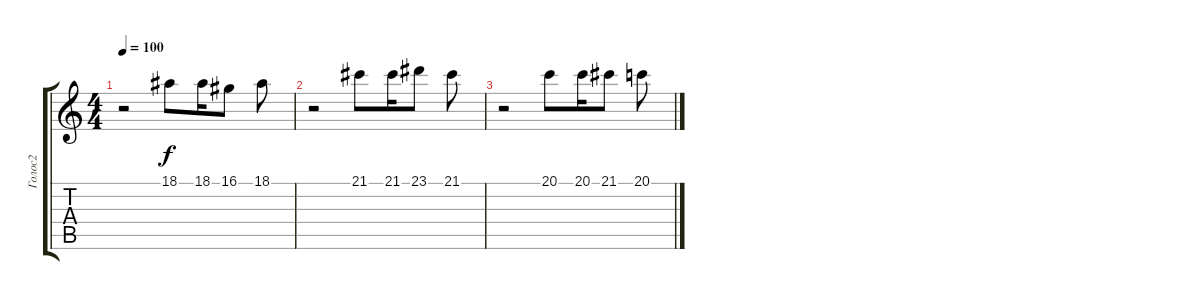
\track ("Голос2" "Голос2") {instrument tremolostrings}
\staff {score tabs}
\tuning (E4 B3 G3 D3 A2 E2) {hide}
\ts (4 4)
\tempo 100
\clef g2
\ks c
r.2{dy f} 18.1.8 18.1.16 16.1.8 18.1.8 |
r.2 21.1.8 21.1.16 23.1.8 21.1.8 |
r.2 20.1.8 20.1.16 21.1.8 20.1.8
